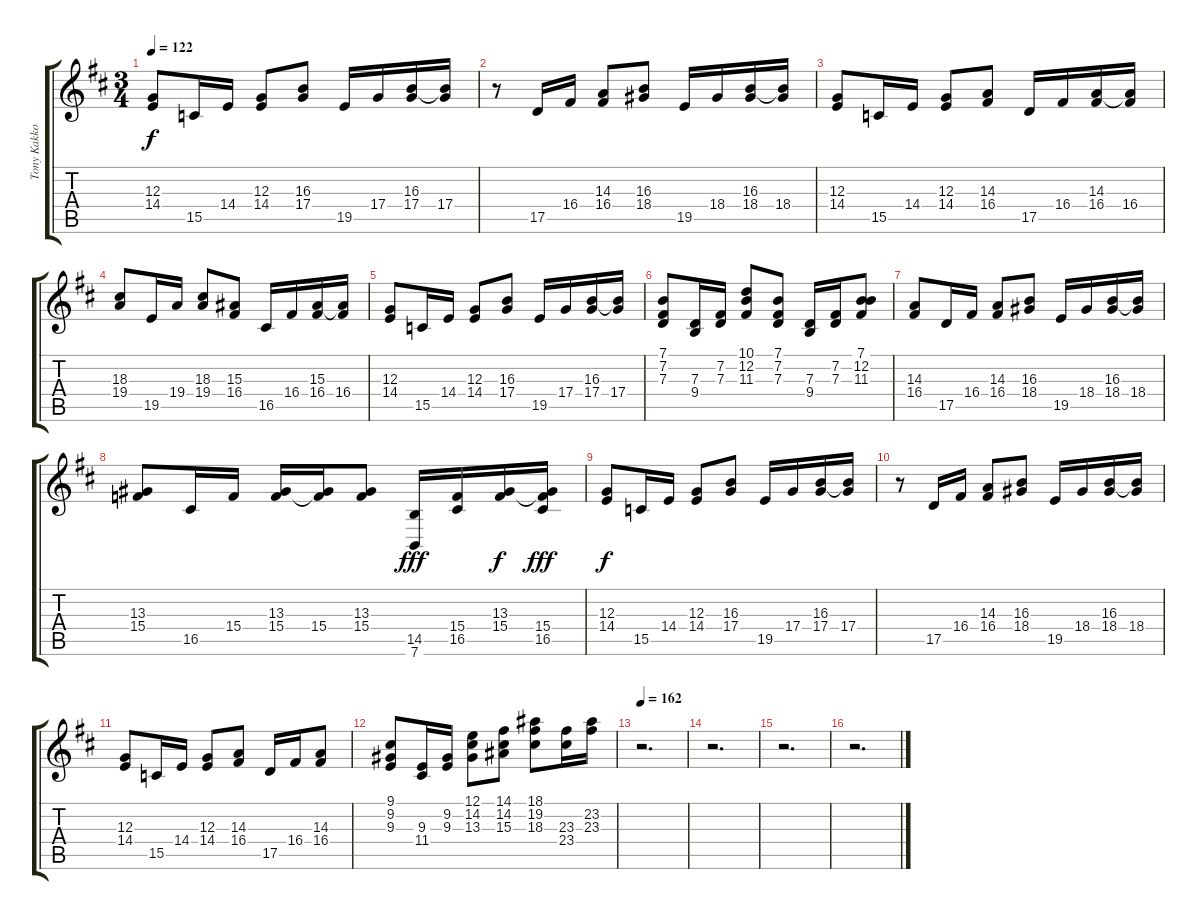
\track ("Tony Kakko (Piano/Keyboard and Synth)" "Tony Kakko") {instrument acousticgrandpiano}
\staff {score tabs}
\tuning (E4 B3 G3 D3 A2 E2) {hide}
\ts (3 4)
\tempo 122
\clef g2
\ks d
(12.3 14.4).8{dy f} 15.5.16 14.4.16 (12.3 14.4).8 (16.3 17.4).8 19.5.16 17.4.16 (16.3 17.4).16 (16.3{t} 17.4).16 |
r.8 17.5.16 16.4.16 (14.3 16.4).8 (16.3 18.4).8 19.5.16 18.4.16 (16.3 18.4).16 (16.3{t} 18.4).16 |
(12.3 14.4).8 15.5.16 14.4.16 (12.3 14.4).8 (14.3 16.4).8 17.5.16 16.4.16 (14.3 16.4).16 (14.3{t} 16.4).16 |
(18.3 19.4).8 19.5.16 19.4.16 (18.3 19.4).8 (15.3 16.4).8 16.5.16 16.4.16 (15.3 16.4).16 (15.3{t} 16.4).16 |
(12.3 14.4).8 15.5.16 14.4.16 (12.3 14.4).8 (16.3 17.4).8 19.5.16 17.4.16 (16.3 17.4).16 (16.3{t} 17.4).16 |
(7.1 7.2 7.3).8 (7.3 9.4).16 (7.2 7.3).16 (10.1 12.2 11.3).8 (7.1 7.2 7.3).8 (7.3 9.4).16 (7.2 7.3).16 (7.1 12.2 11.3).8 |
(14.3 16.4).8 17.5.16 16.4.16 (14.3 16.4).8 (16.3 18.4).8 19.5.16 18.4.16 (16.3 18.4).16 (16.3{t} 18.4).16 |
(13.3 15.4).8 16.5.16 15.4.16 (13.3 15.4).16 (13.3{t} 15.4).16 (13.3 15.4).8 (14.5 7.6).16{dy fff} (15.4 16.5).16 (13.3 15.4).16{dy f} (13.3{t} 15.4 16.5).16{dy fff} |
(12.3 14.4).8{dy f} 15.5.16 14.4.16 (12.3 14.4).8 (16.3 17.4).8 19.5.16 17.4.16 (16.3 17.4).16 (16.3{t} 17.4).16 |
r.8 17.5.16 16.4.16 (14.3 16.4).8 (16.3 18.4).8 19.5.16 18.4.16 (16.3 18.4).16 (16.3{t} 18.4).16 |
(12.3 14.4).8 15.5.16 14.4.16 (12.3 14.4).8 (14.3 16.4).8 17.5.16 16.4.16 (14.3 16.4).8 |
(9.1 9.2 9.3).8 (9.3 11.4).16 (9.2 9.3).16 (12.1 14.2 13.3).8 (14.1 14.2 15.3).8 (18.1 19.2 18.3).8 (23.3 23.4).16 (23.2 23.3).16 |
\tempo 162
r.2{d} |
r.2{d} |
r.2{d} |
r.2{d}
